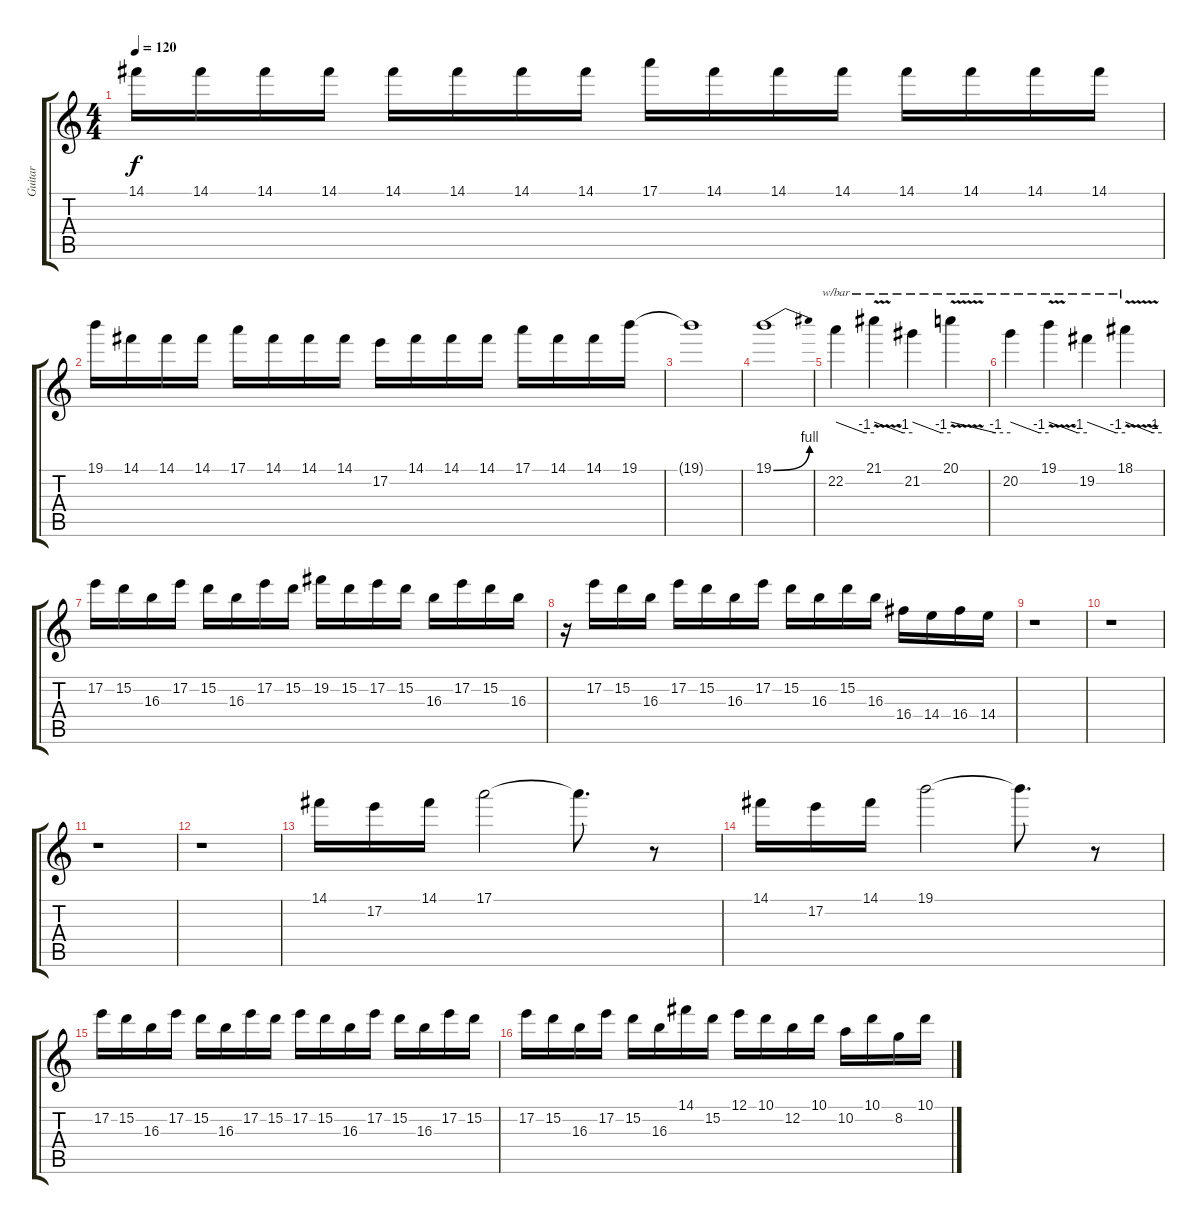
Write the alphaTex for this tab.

\track ("Guitar" "Guitar") {instrument distortionguitar}
\staff {score tabs}
\tuning (E4 B3 G3 D3 A2 E2) {hide}
\ts (4 4)
\tempo 120
\clef g2
\ks c
14.1.16{dy f} 14.1.16 14.1.16 14.1.16 14.1.16 14.1.16 14.1.16 14.1.16 17.1.16 14.1.16 14.1.16 14.1.16 14.1.16 14.1.16 14.1.16 14.1.16 |
19.1.16 14.1.16 14.1.16 14.1.16 17.1.16 14.1.16 14.1.16 14.1.16 17.2.16 14.1.16 14.1.16 14.1.16 17.1.16 14.1.16 14.1.16 19.1.16 |
19.1{t}.1 |
19.1{be (bend 0 0 60 4)}.1 |
22.2.4{tbe (custom default 0 0 45 -4 60 -4)} 21.1{v}.4{tbe (custom default 0 0 45 -4 60 -4)} 21.2.4{tbe (custom default 0 0 45 -4 60 -4)} 20.1{v}.4{tbe (custom default 0 0 45 -4 60 -4)} |
20.2.4{tbe (custom default 0 0 45 -4 60 -4)} 19.1{v}.4{tbe (custom default 0 0 45 -4 60 -4)} 19.2.4{tbe (custom default 0 0 45 -4 60 -4)} 18.1{v}.4{tbe (custom default 0 0 45 -4 60 -4)} |
17.2.16 15.2.16 16.3.16 17.2.16 15.2.16 16.3.16 17.2.16 15.2.16 19.2.16 15.2.16 17.2.16 15.2.16 16.3.16 17.2.16 15.2.16 16.3.16 |
r.16 17.2.16 15.2.16 16.3.16 17.2.16 15.2.16 16.3.16 17.2.16 15.2.16 16.3.16 15.2.16 16.3.16 16.4.16 14.4.16 16.4.16 14.4.16 |
r.1 |
r.1 |
r.1 |
r.1 |
14.1.16 17.2.16 14.1.16 17.1.2 17.1{t}.8{d} r.8 |
14.1.16 17.2.16 14.1.16 19.1.2 19.1{t}.8{d} r.8 |
17.2.16 15.2.16 16.3.16 17.2.16 15.2.16 16.3.16 17.2.16 15.2.16 17.2.16 15.2.16 16.3.16 17.2.16 15.2.16 16.3.16 17.2.16 15.2.16 |
17.2.16 15.2.16 16.3.16 17.2.16 15.2.16 16.3.16 14.1.16 15.2.16 12.1.16 10.1.16 12.2.16 10.1.16 10.2.16 10.1.16 8.2.16 10.1.16
